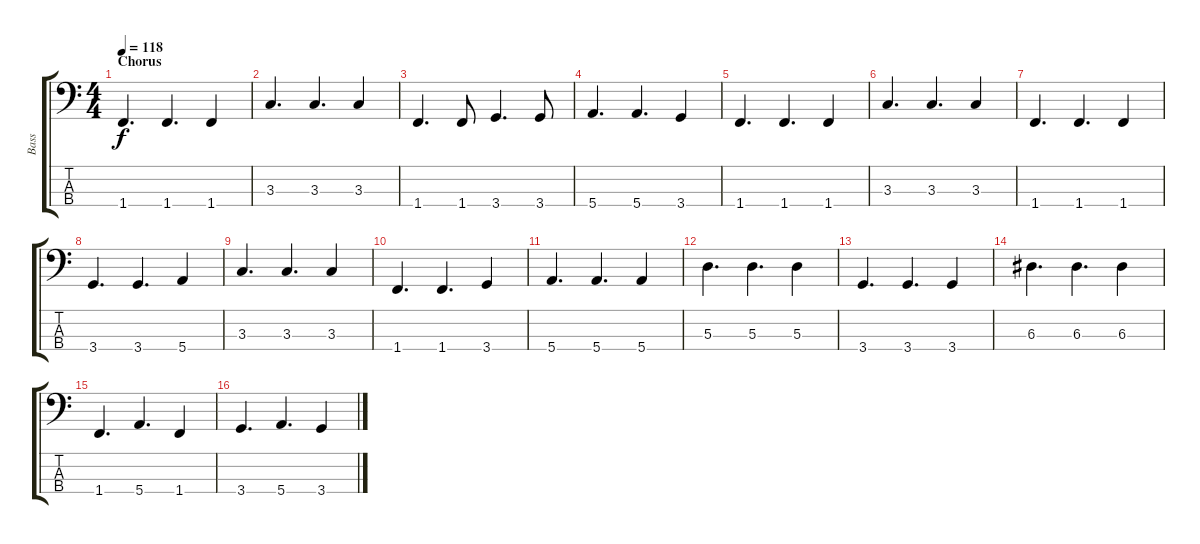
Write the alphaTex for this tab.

\track ("Bass" "Bass") {instrument electricbassfinger}
\staff {score tabs}
\tuning (G2 D2 A1 E1) {hide}
\ts (4 4)
\section ("" "Chorus")
\tempo 118
\clef f4
\ks c
1.4.4{d dy f} 1.4.4{d} 1.4.4 |
3.3.4{d} 3.3.4{d} 3.3.4 |
1.4.4{d} 1.4.8 3.4.4{d} 3.4.8 |
5.4.4{d} 5.4.4{d} 3.4.4 |
1.4.4{d} 1.4.4{d} 1.4.4 |
3.3.4{d} 3.3.4{d} 3.3.4 |
1.4.4{d} 1.4.4{d} 1.4.4 |
3.4.4{d} 3.4.4{d} 5.4.4 |
3.3.4{d} 3.3.4{d} 3.3.4 |
1.4.4{d} 1.4.4{d} 3.4.4 |
5.4.4{d} 5.4.4{d} 5.4.4 |
5.3.4{d} 5.3.4{d} 5.3.4 |
3.4.4{d} 3.4.4{d} 3.4.4 |
6.3.4{d} 6.3.4{d} 6.3.4 |
1.4.4{d} 5.4.4{d} 1.4.4 |
3.4.4{d} 5.4.4{d} 3.4.4
